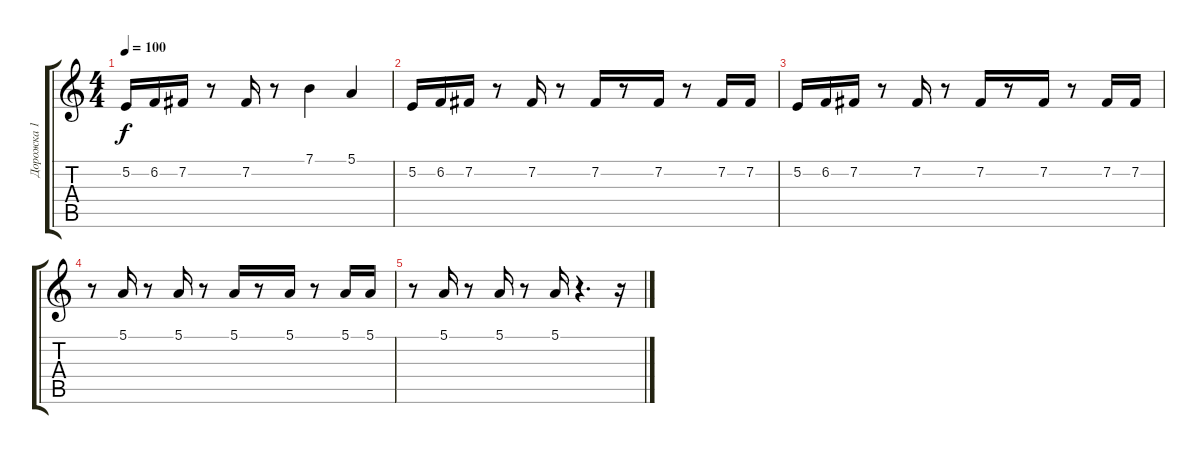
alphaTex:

\track ("Дорожка 1" "Дорожка 1") {instrument electricpiano2}
\staff {score tabs}
\tuning (E4 B3 G3 D3 A2 E2) {hide}
\ts (4 4)
\tempo 100
\clef g2
\ks c
5.2.16{dy f} 6.2.16 7.2.16 r.8 7.2.16 r.8 7.1.4 5.1.4 |
5.2.16 6.2.16 7.2.16 r.8 7.2.16 r.8 7.2.16 r.8 7.2.16 r.8 7.2.16 7.2.16 |
5.2.16 6.2.16 7.2.16 r.8 7.2.16 r.8 7.2.16 r.8 7.2.16 r.8 7.2.16 7.2.16 |
r.8 5.1.16 r.8 5.1.16 r.8 5.1.16 r.8 5.1.16 r.8 5.1.16 5.1.16 |
r.8 5.1.16 r.8 5.1.16 r.8 5.1.16 r.4{d} r.16
